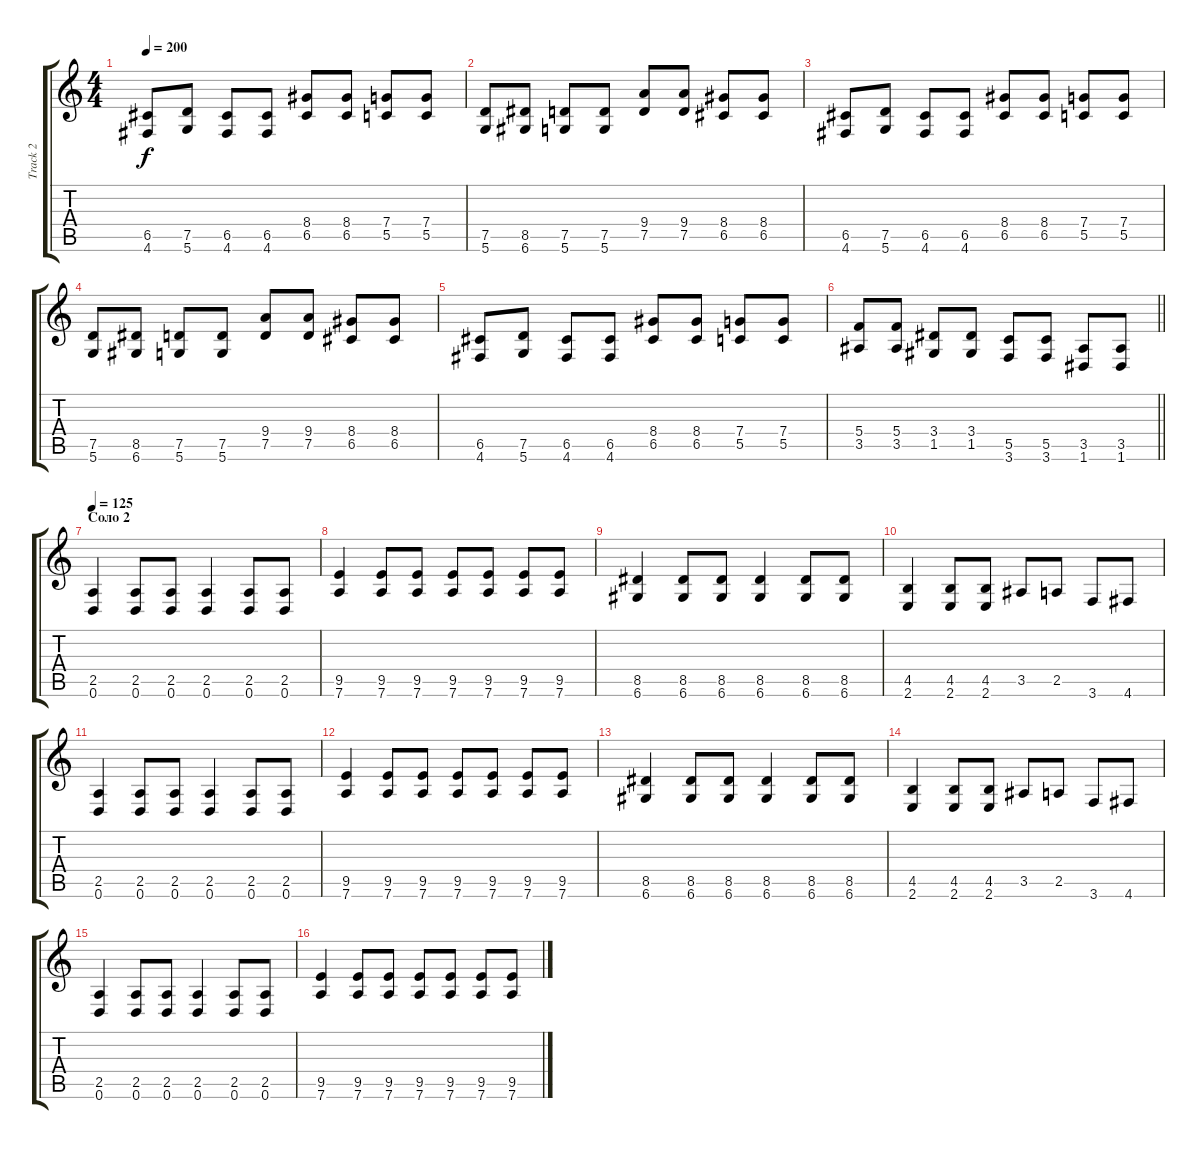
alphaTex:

\track ("Track 2" "Track 2") {instrument overdrivenguitar}
\staff {score tabs}
\tuning (D4 A3 F3 C3 G2 D2) {hide}
\ts (4 4)
\tempo 200
\clef g2
\ks c
(6.5 4.6).8{dy f} (7.5 5.6).8 (6.5 4.6).8 (6.5 4.6).8 (8.4 6.5).8 (8.4 6.5).8 (7.4 5.5).8 (7.4 5.5).8 |
(7.5 5.6).8 (8.5 6.6).8 (7.5 5.6).8 (7.5 5.6).8 (9.4 7.5).8 (9.4 7.5).8 (8.4 6.5).8 (8.4 6.5).8 |
(6.5 4.6).8 (7.5 5.6).8 (6.5 4.6).8 (6.5 4.6).8 (8.4 6.5).8 (8.4 6.5).8 (7.4 5.5).8 (7.4 5.5).8 |
(7.5 5.6).8 (8.5 6.6).8 (7.5 5.6).8 (7.5 5.6).8 (9.4 7.5).8 (9.4 7.5).8 (8.4 6.5).8 (8.4 6.5).8 |
(6.5 4.6).8 (7.5 5.6).8 (6.5 4.6).8 (6.5 4.6).8 (8.4 6.5).8 (8.4 6.5).8 (7.4 5.5).8 (7.4 5.5).8 |
\barLineRight lightlight
(5.4 3.5).8 (5.4 3.5).8 (3.4 1.5).8 (3.4 1.5).8 (5.5 3.6).8 (5.5 3.6).8 (3.5 1.6).8 (3.5 1.6).8 |
\section ("" "Соло 2")
\tempo 125
(2.5 0.6).4 (2.5 0.6).8 (2.5 0.6).8 (2.5 0.6).4 (2.5 0.6).8 (2.5 0.6).8 |
(9.5 7.6).4 (9.5 7.6).8 (9.5 7.6).8 (9.5 7.6).8 (9.5 7.6).8 (9.5 7.6).8 (9.5 7.6).8 |
(8.5 6.6).4 (8.5 6.6).8 (8.5 6.6).8 (8.5 6.6).4 (8.5 6.6).8 (8.5 6.6).8 |
(4.5 2.6).4 (4.5 2.6).8 (4.5 2.6).8 3.5.8 2.5.8 3.6.8 4.6.8 |
(2.5 0.6).4 (2.5 0.6).8 (2.5 0.6).8 (2.5 0.6).4 (2.5 0.6).8 (2.5 0.6).8 |
(9.5 7.6).4 (9.5 7.6).8 (9.5 7.6).8 (9.5 7.6).8 (9.5 7.6).8 (9.5 7.6).8 (9.5 7.6).8 |
(8.5 6.6).4 (8.5 6.6).8 (8.5 6.6).8 (8.5 6.6).4 (8.5 6.6).8 (8.5 6.6).8 |
(4.5 2.6).4 (4.5 2.6).8 (4.5 2.6).8 3.5.8 2.5.8 3.6.8 4.6.8 |
(2.5 0.6).4 (2.5 0.6).8 (2.5 0.6).8 (2.5 0.6).4 (2.5 0.6).8 (2.5 0.6).8 |
(9.5 7.6).4 (9.5 7.6).8 (9.5 7.6).8 (9.5 7.6).8 (9.5 7.6).8 (9.5 7.6).8 (9.5 7.6).8
